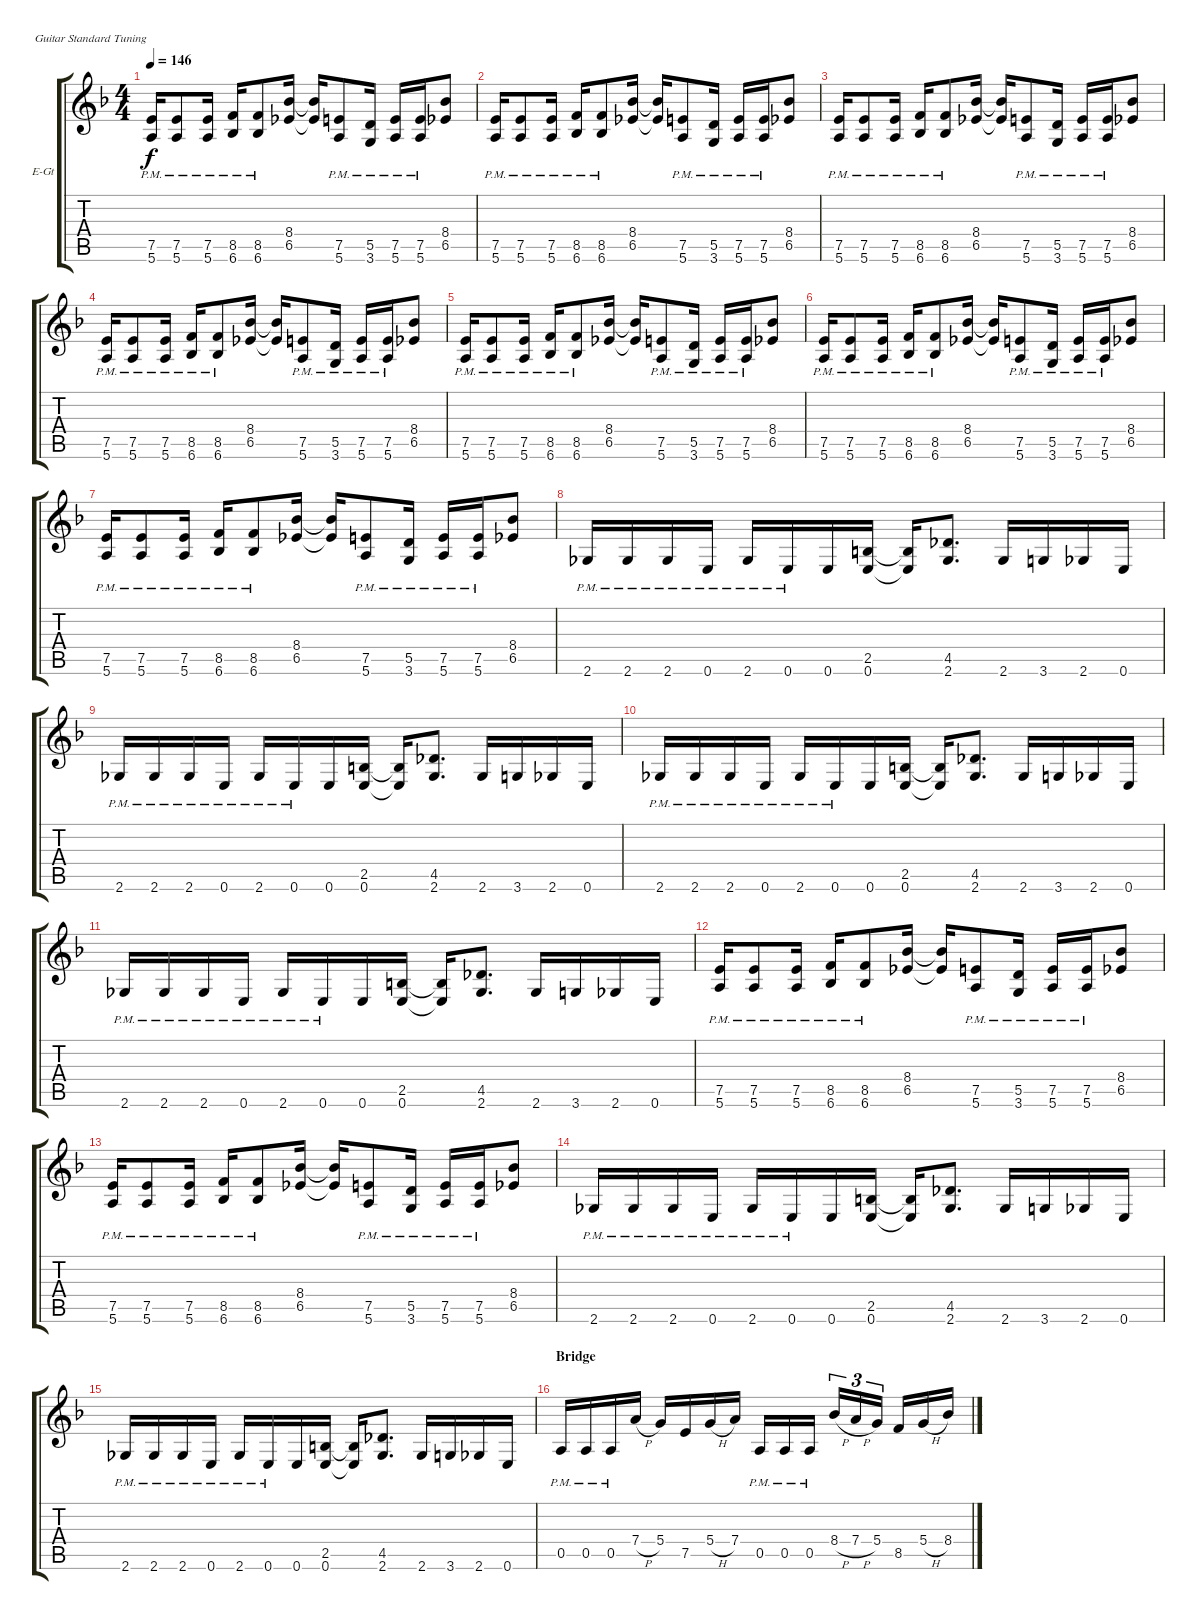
\defaultSystemsLayout 4
\bracketExtendMode groupsimilarinstruments
\firstSystemTrackNameOrientation horizontal
\otherSystemsTrackNameOrientation horizontal
\track ("Dave Mustaine (Rhythm 2)" "E-Gt") {instrument distortionguitar}
\staff {score tabs}
\tuning (E4 B3 G3 D3 A2 E2)
\ts (4 4)
\tempo 146
\clef g2
\ks dminor
(7.5{pm} 5.6{pm}).16{dy f} (7.5{pm} 5.6{pm}).8 (7.5{pm} 5.6{pm}).16 (8.5{pm} 6.6{pm}).16 (8.5{pm} 6.6{pm}).8 (8.4 6.5).16 (8.4{t} 6.5{t}).16 (7.5{pm} 5.6{pm}).8 (5.5{pm} 3.6{pm}).16 (7.5{pm} 5.6{pm}).16 (7.5{pm} 5.6{pm}).16 (8.4 6.5).8 |
(7.5{pm} 5.6{pm}).16 (7.5{pm} 5.6{pm}).8 (7.5{pm} 5.6{pm}).16 (8.5{pm} 6.6{pm}).16 (8.5{pm} 6.6{pm}).8 (8.4 6.5).16 (8.4{t} 6.5{t}).16 (7.5{pm} 5.6{pm}).8 (5.5{pm} 3.6{pm}).16 (7.5{pm} 5.6{pm}).16 (7.5{pm} 5.6{pm}).16 (8.4 6.5).8 |
(7.5{pm} 5.6{pm}).16 (7.5{pm} 5.6{pm}).8 (7.5{pm} 5.6{pm}).16 (8.5{pm} 6.6{pm}).16 (8.5{pm} 6.6{pm}).8 (8.4 6.5).16 (8.4{t} 6.5{t}).16 (7.5{pm} 5.6{pm}).8 (5.5{pm} 3.6{pm}).16 (7.5{pm} 5.6{pm}).16 (7.5{pm} 5.6{pm}).16 (8.4 6.5).8 |
(7.5{pm} 5.6{pm}).16 (7.5{pm} 5.6{pm}).8 (7.5{pm} 5.6{pm}).16 (8.5{pm} 6.6{pm}).16 (8.5{pm} 6.6{pm}).8 (8.4 6.5).16 (8.4{t} 6.5{t}).16 (7.5{pm} 5.6{pm}).8 (5.5{pm} 3.6{pm}).16 (7.5{pm} 5.6{pm}).16 (7.5{pm} 5.6{pm}).16 (8.4 6.5).8 |
(7.5{pm} 5.6{pm}).16 (7.5{pm} 5.6{pm}).8 (7.5{pm} 5.6{pm}).16 (8.5{pm} 6.6{pm}).16 (8.5{pm} 6.6{pm}).8 (8.4 6.5).16 (8.4{t} 6.5{t}).16 (7.5{pm} 5.6{pm}).8 (5.5{pm} 3.6{pm}).16 (7.5{pm} 5.6{pm}).16 (7.5{pm} 5.6{pm}).16 (8.4 6.5).8 |
(7.5{pm} 5.6{pm}).16 (7.5{pm} 5.6{pm}).8 (7.5{pm} 5.6{pm}).16 (8.5{pm} 6.6{pm}).16 (8.5{pm} 6.6{pm}).8 (8.4 6.5).16 (8.4{t} 6.5{t}).16 (7.5{pm} 5.6{pm}).8 (5.5{pm} 3.6{pm}).16 (7.5{pm} 5.6{pm}).16 (7.5{pm} 5.6{pm}).16 (8.4 6.5).8 |
(7.5{pm} 5.6{pm}).16 (7.5{pm} 5.6{pm}).8 (7.5{pm} 5.6{pm}).16 (8.5{pm} 6.6{pm}).16 (8.5{pm} 6.6{pm}).8 (8.4 6.5).16 (8.4{t} 6.5{t}).16 (7.5{pm} 5.6{pm}).8 (5.5{pm} 3.6{pm}).16 (7.5{pm} 5.6{pm}).16 (7.5{pm} 5.6{pm}).16 (8.4 6.5).8 |
2.6{pm}.16 2.6{pm}.16 2.6{pm}.16 0.6{pm}.16 2.6{pm}.16 0.6{pm}.16 0.6.16 (2.5 0.6).16 (2.5{t} 0.6{t}).16 (4.5 2.6).8{d} 2.6.16 3.6.16 2.6.16 0.6.16 |
2.6{pm}.16 2.6{pm}.16 2.6{pm}.16 0.6{pm}.16 2.6{pm}.16 0.6{pm}.16 0.6.16 (2.5 0.6).16 (2.5{t} 0.6{t}).16 (4.5 2.6).8{d} 2.6.16 3.6.16 2.6.16 0.6.16 |
2.6{pm}.16 2.6{pm}.16 2.6{pm}.16 0.6{pm}.16 2.6{pm}.16 0.6{pm}.16 0.6.16 (2.5 0.6).16 (2.5{t} 0.6{t}).16 (4.5 2.6).8{d} 2.6.16 3.6.16 2.6.16 0.6.16 |
2.6{pm}.16 2.6{pm}.16 2.6{pm}.16 0.6{pm}.16 2.6{pm}.16 0.6{pm}.16 0.6.16 (2.5 0.6).16 (2.5{t} 0.6{t}).16 (4.5 2.6).8{d} 2.6.16 3.6.16 2.6.16 0.6.16 |
(7.5{pm} 5.6{pm}).16 (7.5{pm} 5.6{pm}).8 (7.5{pm} 5.6{pm}).16 (8.5{pm} 6.6{pm}).16 (8.5{pm} 6.6{pm}).8 (8.4 6.5).16 (8.4{t} 6.5{t}).16 (7.5{pm} 5.6{pm}).8 (5.5{pm} 3.6{pm}).16 (7.5{pm} 5.6{pm}).16 (7.5{pm} 5.6{pm}).16 (8.4 6.5).8 |
(7.5{pm} 5.6{pm}).16 (7.5{pm} 5.6{pm}).8 (7.5{pm} 5.6{pm}).16 (8.5{pm} 6.6{pm}).16 (8.5{pm} 6.6{pm}).8 (8.4 6.5).16 (8.4{t} 6.5{t}).16 (7.5{pm} 5.6{pm}).8 (5.5{pm} 3.6{pm}).16 (7.5{pm} 5.6{pm}).16 (7.5{pm} 5.6{pm}).16 (8.4 6.5).8 |
2.6{pm}.16 2.6{pm}.16 2.6{pm}.16 0.6{pm}.16 2.6{pm}.16 0.6{pm}.16 0.6.16 (2.5 0.6).16 (2.5{t} 0.6{t}).16 (4.5 2.6).8{d} 2.6.16 3.6.16 2.6.16 0.6.16 |
2.6{pm}.16 2.6{pm}.16 2.6{pm}.16 0.6{pm}.16 2.6{pm}.16 0.6{pm}.16 0.6.16 (2.5 0.6).16 (2.5{t} 0.6{t}).16 (4.5 2.6).8{d} 2.6.16 3.6.16 2.6.16 0.6.16 |
\section ("" "Bridge")
0.5{pm}.16 0.5{pm}.16 0.5{pm}.16 7.4{h}.16 5.4.16 7.5.16 5.4{h}.16 7.4.16 0.5{pm}.16 0.5{pm}.16 0.5{pm}.16 8.4{h}.16{tu (3 2)} 7.4{h}.16{tu (3 2)} 5.4.16{tu (3 2)} 8.5.16 5.4{h}.16 8.4.16
